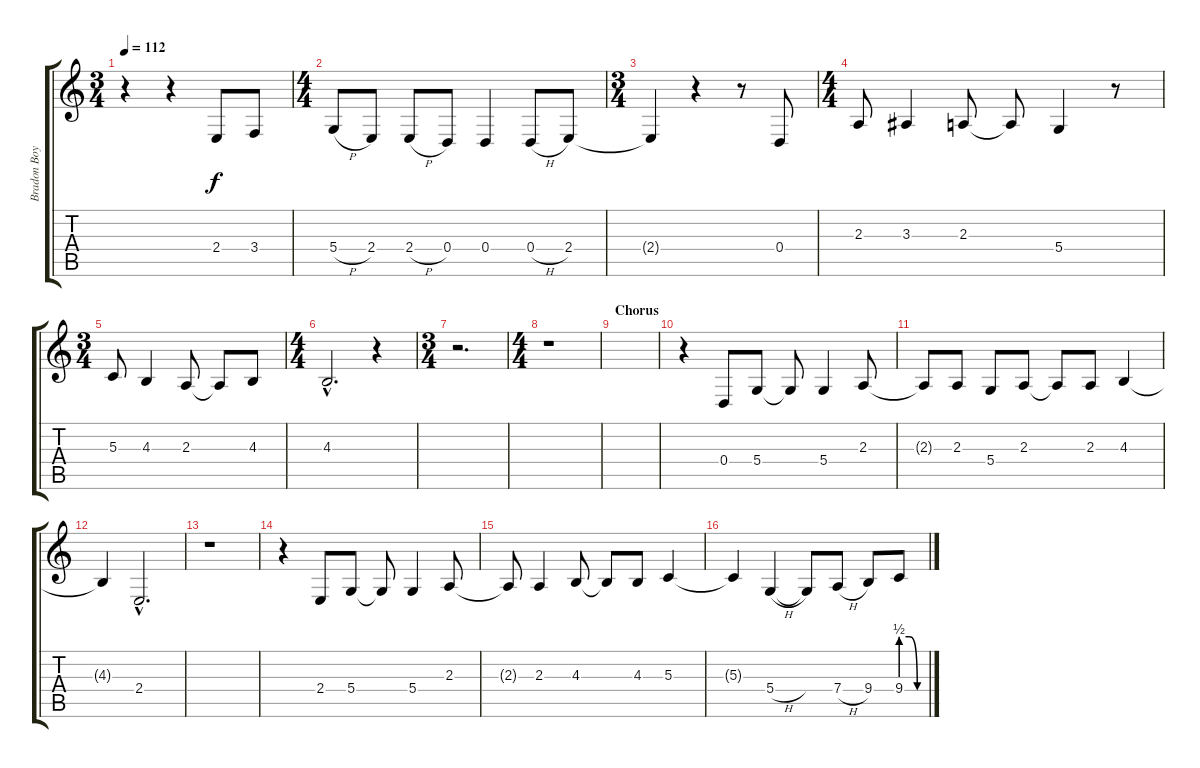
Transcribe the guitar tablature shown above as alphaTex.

\track ("Bradon Boyd (voice)" "Bradon Boy") {instrument lead3calliope}
\staff {score tabs}
\tuning (E4 B3 G3 D3 A2 E2) {hide}
\ts (3 4)
\tempo 112
\clef g2
\ks c
r.4{dy f} r.4 2.4.8 3.4.8 |
\ts (4 4)
5.4{h}.8 2.4.8 2.4{h}.8 0.4.8 0.4.4 0.4{h}.8 2.4.8 |
\ts (3 4)
2.4{t}.4 r.4 r.8 0.4.8 |
\ts (4 4)
2.3.8 3.3.4 2.3.8 2.3{t}.8 5.4.4 r.8 |
\ts (3 4)
5.3.8 4.3.4 2.3.8 2.3{t}.8 4.3.8 |
\ts (4 4)
4.3{hac}.2{d} r.4 |
\ts (3 4)
r.2{d} |
\ts (4 4)
r.1 |
\section ("" "Chorus")
|
r.4 0.4.8 5.4.8 5.4{t}.8 5.4.4 2.3.8 |
2.3{t}.8 2.3.8 5.4.8 2.3.8 2.3{t}.8 2.3.8 4.3.4 |
4.3{t}.4 2.4{hac}.2{d} |
r.1 |
r.4 2.4.8 5.4.8 5.4{t}.8 5.4.4 2.3.8 |
2.3{t}.8 2.3.4 4.3.8 4.3{t}.8 4.3.8 5.3.4 |
5.3{t}.4 5.4{h}.4 5.4{t}.8 7.4{h}.8 9.4.8 9.4{be (custom 0 2 20 2 40 0 60 0)}.8
